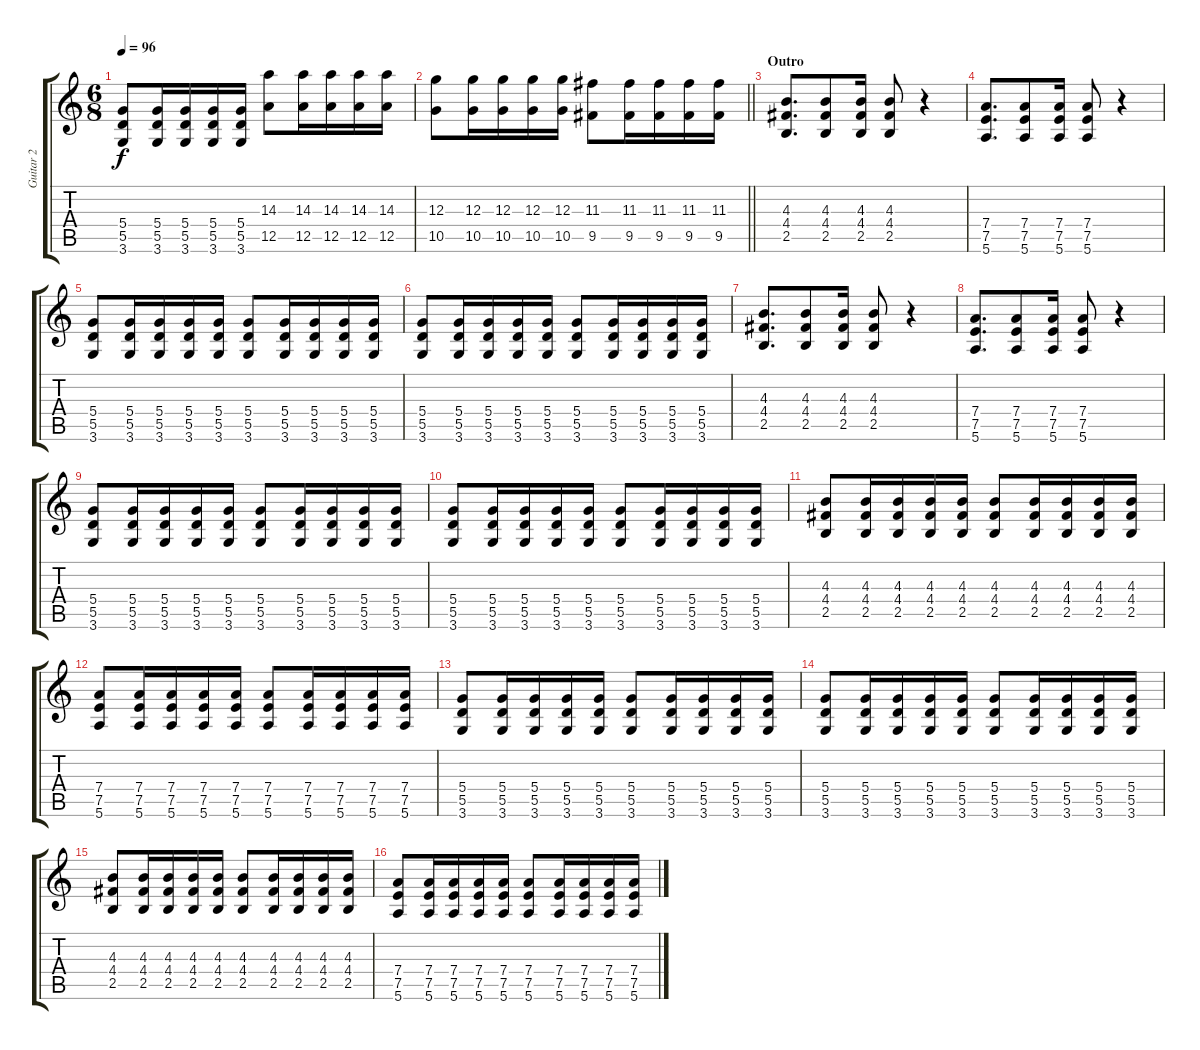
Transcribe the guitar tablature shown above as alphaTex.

\track ("Guitar 2" "Guitar 2") {instrument electricguitarjazz}
\staff {score tabs}
\tuning (E4 B3 G3 D3 A2 E2) {hide}
\ts (6 8)
\tempo 96
\clef g2
\ks c
(5.4 5.5 3.6).8{dy f} (5.4 5.5 3.6).16 (5.4 5.5 3.6).16 (5.4 5.5 3.6).16 (5.4 5.5 3.6).16 (14.3 12.5).8 (14.3 12.5).16 (14.3 12.5).16 (14.3 12.5).16 (14.3 12.5).16 |
\barLineRight lightlight
(12.3 10.5).8 (12.3 10.5).16 (12.3 10.5).16 (12.3 10.5).16 (12.3 10.5).16 (11.3 9.5).8 (11.3 9.5).16 (11.3 9.5).16 (11.3 9.5).16 (11.3 9.5).16 |
\section ("" "Outro")
(4.3 4.4 2.5).8{d} (4.3 4.4 2.5).8 (4.3 4.4 2.5).16 (4.3 4.4 2.5).8 r.4 |
(7.4 7.5 5.6).8{d} (7.4 7.5 5.6).8 (7.4 7.5 5.6).16 (7.4 7.5 5.6).8 r.4 |
(5.4 5.5 3.6).8 (5.4 5.5 3.6).16 (5.4 5.5 3.6).16 (5.4 5.5 3.6).16 (5.4 5.5 3.6).16 (5.4 5.5 3.6).8 (5.4 5.5 3.6).16 (5.4 5.5 3.6).16 (5.4 5.5 3.6).16 (5.4 5.5 3.6).16 |
(5.4 5.5 3.6).8 (5.4 5.5 3.6).16 (5.4 5.5 3.6).16 (5.4 5.5 3.6).16 (5.4 5.5 3.6).16 (5.4 5.5 3.6).8 (5.4 5.5 3.6).16 (5.4 5.5 3.6).16 (5.4 5.5 3.6).16 (5.4 5.5 3.6).16 |
(4.3 4.4 2.5).8{d} (4.3 4.4 2.5).8 (4.3 4.4 2.5).16 (4.3 4.4 2.5).8 r.4 |
(7.4 7.5 5.6).8{d} (7.4 7.5 5.6).8 (7.4 7.5 5.6).16 (7.4 7.5 5.6).8 r.4 |
(5.4 5.5 3.6).8 (5.4 5.5 3.6).16 (5.4 5.5 3.6).16 (5.4 5.5 3.6).16 (5.4 5.5 3.6).16 (5.4 5.5 3.6).8 (5.4 5.5 3.6).16 (5.4 5.5 3.6).16 (5.4 5.5 3.6).16 (5.4 5.5 3.6).16 |
(5.4 5.5 3.6).8 (5.4 5.5 3.6).16 (5.4 5.5 3.6).16 (5.4 5.5 3.6).16 (5.4 5.5 3.6).16 (5.4 5.5 3.6).8 (5.4 5.5 3.6).16 (5.4 5.5 3.6).16 (5.4 5.5 3.6).16 (5.4 5.5 3.6).16 |
(4.3 4.4 2.5).8 (4.3 4.4 2.5).16 (4.3 4.4 2.5).16 (4.3 4.4 2.5).16 (4.3 4.4 2.5).16 (4.3 4.4 2.5).8 (4.3 4.4 2.5).16 (4.3 4.4 2.5).16 (4.3 4.4 2.5).16 (4.3 4.4 2.5).16 |
(7.4 7.5 5.6).8 (7.4 7.5 5.6).16 (7.4 7.5 5.6).16 (7.4 7.5 5.6).16 (7.4 7.5 5.6).16 (7.4 7.5 5.6).8 (7.4 7.5 5.6).16 (7.4 7.5 5.6).16 (7.4 7.5 5.6).16 (7.4 7.5 5.6).16 |
(5.4 5.5 3.6).8 (5.4 5.5 3.6).16 (5.4 5.5 3.6).16 (5.4 5.5 3.6).16 (5.4 5.5 3.6).16 (5.4 5.5 3.6).8 (5.4 5.5 3.6).16 (5.4 5.5 3.6).16 (5.4 5.5 3.6).16 (5.4 5.5 3.6).16 |
(5.4 5.5 3.6).8 (5.4 5.5 3.6).16 (5.4 5.5 3.6).16 (5.4 5.5 3.6).16 (5.4 5.5 3.6).16 (5.4 5.5 3.6).8 (5.4 5.5 3.6).16 (5.4 5.5 3.6).16 (5.4 5.5 3.6).16 (5.4 5.5 3.6).16 |
(4.3 4.4 2.5).8 (4.3 4.4 2.5).16 (4.3 4.4 2.5).16 (4.3 4.4 2.5).16 (4.3 4.4 2.5).16 (4.3 4.4 2.5).8 (4.3 4.4 2.5).16 (4.3 4.4 2.5).16 (4.3 4.4 2.5).16 (4.3 4.4 2.5).16 |
(7.4 7.5 5.6).8 (7.4 7.5 5.6).16 (7.4 7.5 5.6).16 (7.4 7.5 5.6).16 (7.4 7.5 5.6).16 (7.4 7.5 5.6).8 (7.4 7.5 5.6).16 (7.4 7.5 5.6).16 (7.4 7.5 5.6).16 (7.4 7.5 5.6).16
